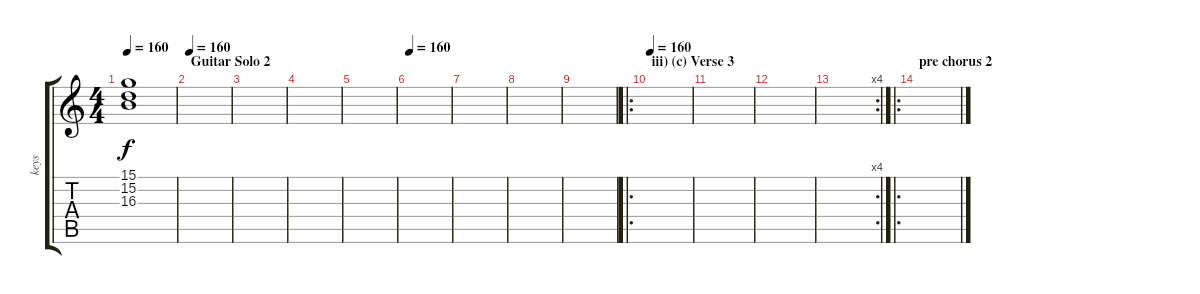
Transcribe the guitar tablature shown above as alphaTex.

\track ("keys" "keys") {instrument tubularbells}
\staff {score tabs}
\tuning (E4 B3 G3 D3 A2 E2) {hide}
\ts (4 4)
\tempo 160
\clef g2
\ks c
(15.1 15.2 16.3).1{dy f} |
\section ("" "Guitar Solo 2")
\tempo 160
|
|
|
|
\tempo 160
|
|
|
|
\ro
\section ("" "iii) (c) Verse 3")
\tempo 160
|
|
|
\rc 4
|
\ro
\section ("" "pre chorus 2")
